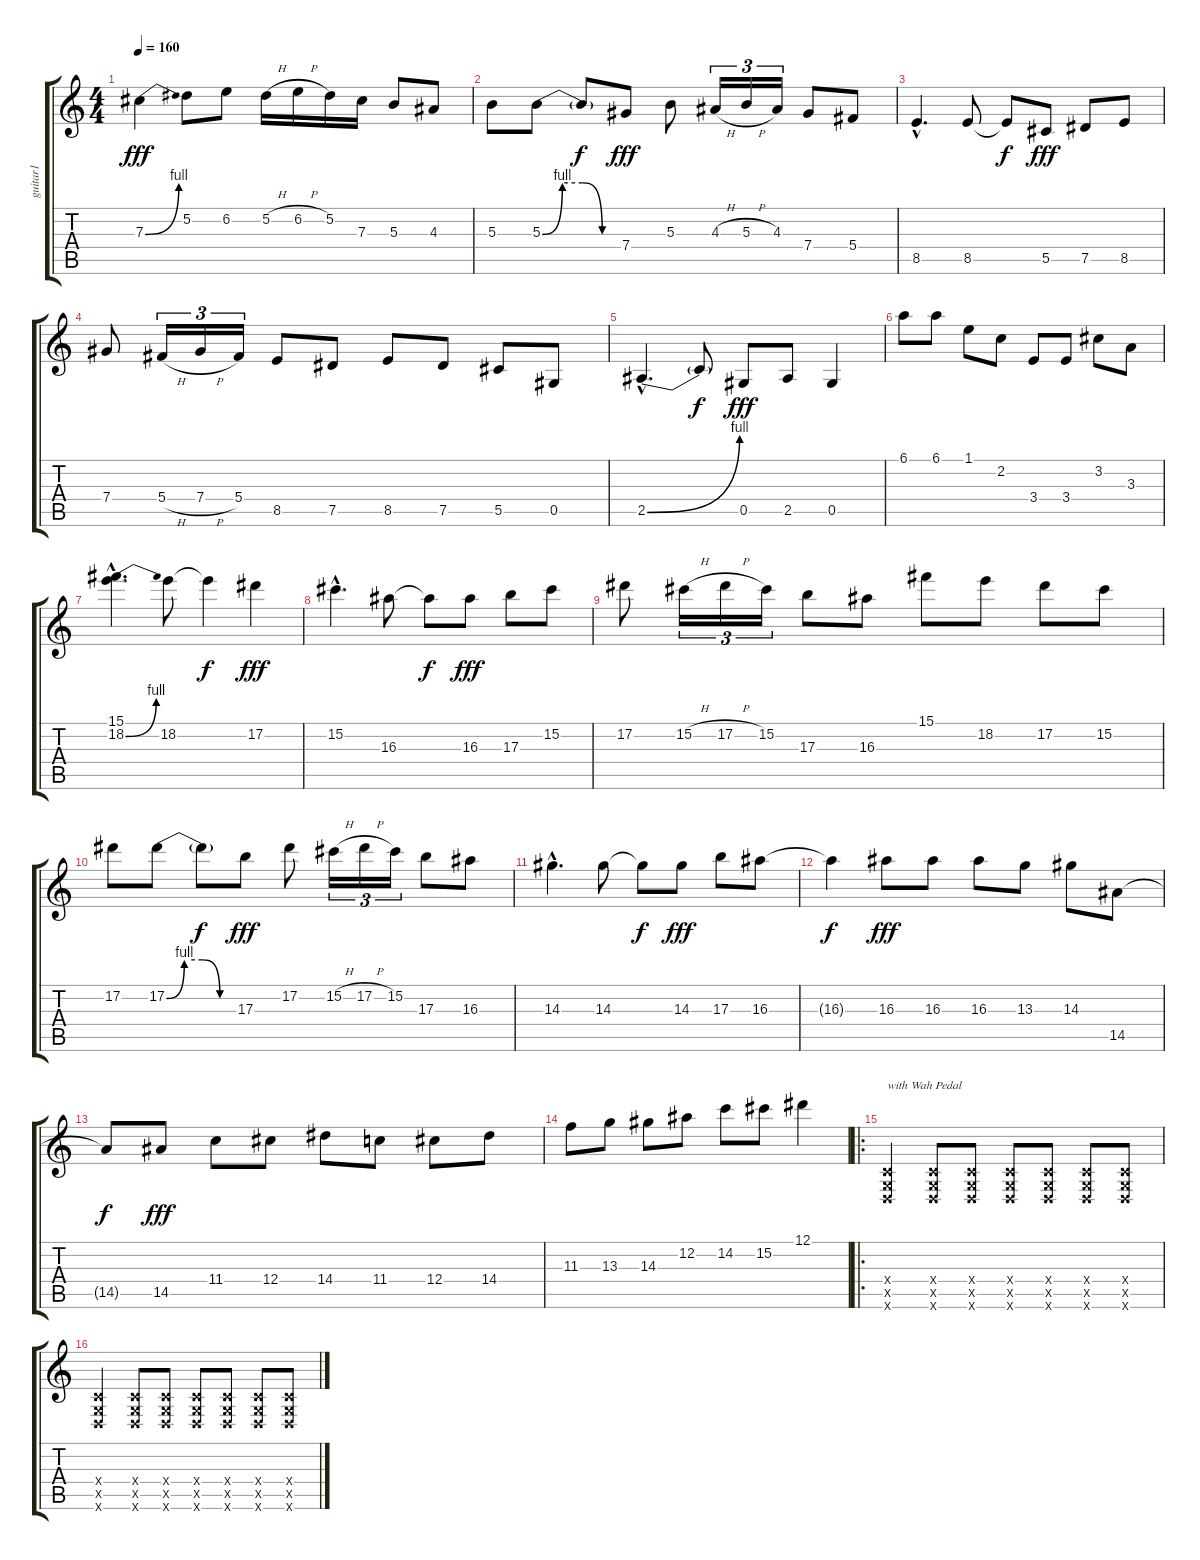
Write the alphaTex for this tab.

\track ("guitar1" "guitar1") {instrument electricguitarclean}
\staff {score tabs}
\tuning (Eb4 Bb3 Gb3 Db3 Ab2 Eb2) {hide}
\ts (4 4)
\tempo 160
\clef g2
\ks c
7.3{be (bend 0 0 60 4)}.4{dy fff} 5.2.8 6.2.8 5.2{h}.16 6.2{h}.16 5.2.16 7.3.16 5.3.8 4.3.8 |
5.3.8 5.3{be (custom 0 0 15 4 30 4 45 0 60 0)}.8 5.3{t}.8{dy f} 7.4.8{dy fff} 5.3.8 4.3{h}.16{tu (3 2)} 5.3{h}.16{tu (3 2)} 4.3.16{tu (3 2)} 7.4.8 5.4.8 |
8.5{hac}.4{d} 8.5.8 8.5{t}.8{dy f} 5.5.8{dy fff} 7.5.8 8.5.8 |
7.4.8 5.4{h}.16{tu (3 2)} 7.4{h}.16{tu (3 2)} 5.4.16{tu (3 2)} 8.5.8 7.5.8 8.5.8 7.5.8 5.5.8 0.5.8 |
2.5{be (bend 0 0 60 4) hac}.4{d} 2.5{t}.8{dy f} 0.5.8{dy fff} 2.5.8 0.5.4 |
6.1.8{volume 16 instrument guitarharmonics} 6.1.8 1.1.8 2.2.8 3.4.8 3.4.8 3.2.8 3.3.8 |
(15.1{hac} 18.2{be (bend 0 0 60 4) hac}).4{d volume 13 instrument distortionguitar} 18.2.8 18.2{t}.4{dy f} 17.2.4{dy fff} |
15.2{hac}.4{d} 16.3.8 16.3{t}.8{dy f} 16.3.8{dy fff} 17.3.8 15.2.8 |
17.2.8 15.2{h}.16{tu (3 2)} 17.2{h}.16{tu (3 2)} 15.2.16{tu (3 2)} 17.3.8 16.3.8 15.1.8 18.2.8 17.2.8 15.2.8 |
17.2.8 17.2{be (custom 0 0 15 4 30 4 45 0 60 0)}.8 17.2{t}.8{dy f} 17.3.8{dy fff} 17.2.8 15.2{h}.16{tu (3 2)} 17.2{h}.16{tu (3 2)} 15.2.16{tu (3 2)} 17.3.8 16.3.8 |
14.3{hac}.4{d} 14.3.8 14.3{t}.8{dy f} 14.3.8{dy fff} 17.3.8 16.3.8 |
16.3{t}.4{dy f} 16.3.8{dy fff} 16.3.8 16.3.8 13.3.8 14.3.8 14.5.8 |
14.5{t}.8{dy f} 14.5.8{dy fff} 11.4.8 12.4.8 14.4.8 11.4.8 12.4.8 14.4.8 |
11.3.8 13.3.8 14.3.8 12.2.8 14.2.8 15.2.8 12.1.4 |
\ro
(-1.4{x} -1.5{x} -1.6{x}).4{txt "with Wah Pedal"} (-1.4{x} -1.5{x} -1.6{x}).8 (-1.4{x} -1.5{x} -1.6{x}).8 (-1.4{x} -1.5{x} -1.6{x}).8 (-1.4{x} -1.5{x} -1.6{x}).8 (-1.4{x} -1.5{x} -1.6{x}).8 (-1.4{x} -1.5{x} -1.6{x}).8 |
(-1.4{x} -1.5{x} -1.6{x}).4 (-1.4{x} -1.5{x} -1.6{x}).8 (-1.4{x} -1.5{x} -1.6{x}).8 (-1.4{x} -1.5{x} -1.6{x}).8 (-1.4{x} -1.5{x} -1.6{x}).8 (-1.4{x} -1.5{x} -1.6{x}).8 (-1.4{x} -1.5{x} -1.6{x}).8
